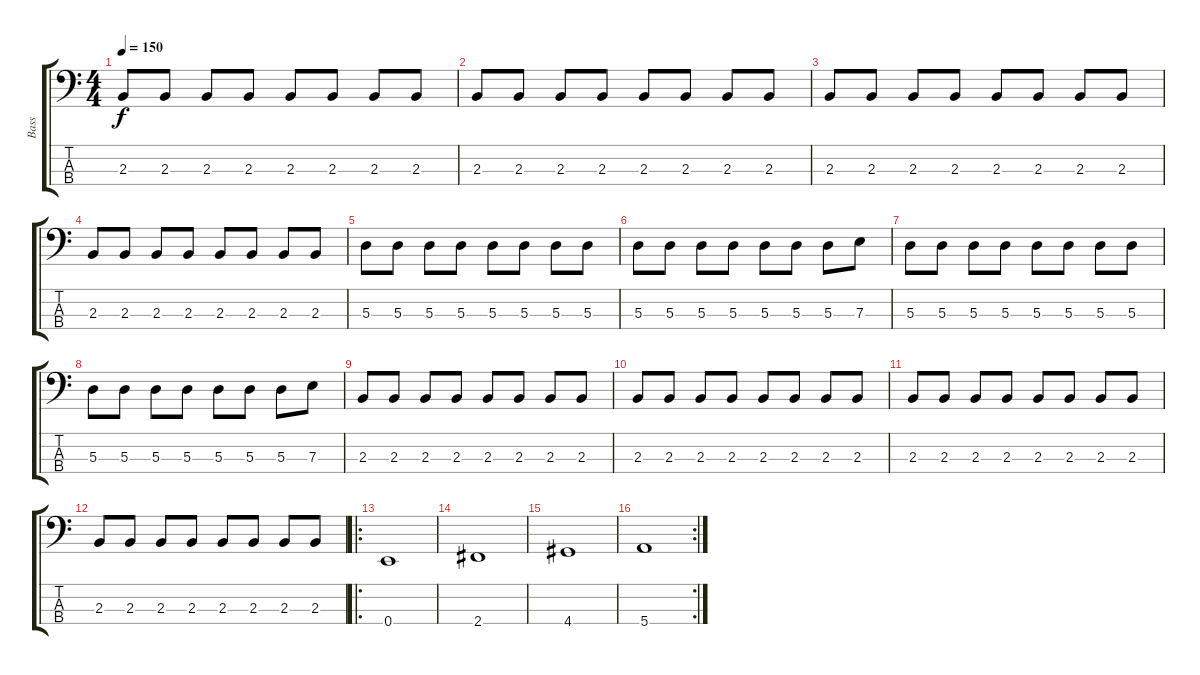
\track ("Bass" "Bass") {instrument electricbassfinger}
\staff {score tabs}
\tuning (G2 D2 A1 E1) {hide}
\ts (4 4)
\tempo 150
\clef f4
\ks c
2.3.8{dy f} 2.3.8 2.3.8 2.3.8 2.3.8 2.3.8 2.3.8 2.3.8 |
2.3.8 2.3.8 2.3.8 2.3.8 2.3.8 2.3.8 2.3.8 2.3.8 |
2.3.8 2.3.8 2.3.8 2.3.8 2.3.8 2.3.8 2.3.8 2.3.8 |
2.3.8 2.3.8 2.3.8 2.3.8 2.3.8 2.3.8 2.3.8 2.3.8 |
5.3.8 5.3.8 5.3.8 5.3.8 5.3.8 5.3.8 5.3.8 5.3.8 |
5.3.8 5.3.8 5.3.8 5.3.8 5.3.8 5.3.8 5.3.8 7.3.8 |
5.3.8 5.3.8 5.3.8 5.3.8 5.3.8 5.3.8 5.3.8 5.3.8 |
5.3.8 5.3.8 5.3.8 5.3.8 5.3.8 5.3.8 5.3.8 7.3.8 |
2.3.8 2.3.8 2.3.8 2.3.8 2.3.8 2.3.8 2.3.8 2.3.8 |
2.3.8 2.3.8 2.3.8 2.3.8 2.3.8 2.3.8 2.3.8 2.3.8 |
2.3.8 2.3.8 2.3.8 2.3.8 2.3.8 2.3.8 2.3.8 2.3.8 |
2.3.8 2.3.8 2.3.8 2.3.8 2.3.8 2.3.8 2.3.8 2.3.8 |
\ro
0.4.1 |
2.4.1 |
4.4.1 |
\rc 2
5.4.1
